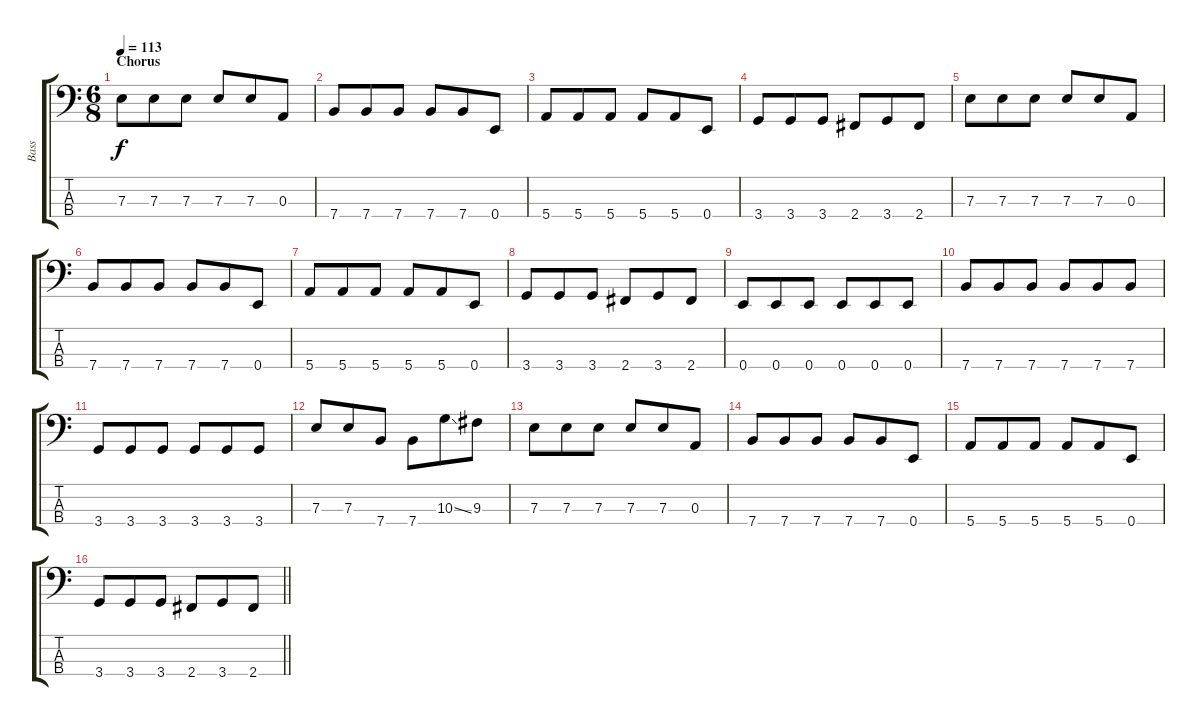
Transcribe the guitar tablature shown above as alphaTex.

\track ("Bass" "Bass") {instrument electricbassfinger}
\staff {score tabs}
\tuning (G2 D2 A1 E1) {hide}
\ts (6 8)
\section ("" "Chorus")
\tempo 113
\clef f4
\ks c
7.3.8{dy f} 7.3.8 7.3.8 7.3.8 7.3.8 0.3.8 |
7.4.8 7.4.8 7.4.8 7.4.8 7.4.8 0.4.8 |
5.4.8 5.4.8 5.4.8 5.4.8 5.4.8 0.4.8 |
3.4.8 3.4.8 3.4.8 2.4.8 3.4.8 2.4.8 |
7.3.8 7.3.8 7.3.8 7.3.8 7.3.8 0.3.8 |
7.4.8 7.4.8 7.4.8 7.4.8 7.4.8 0.4.8 |
5.4.8 5.4.8 5.4.8 5.4.8 5.4.8 0.4.8 |
3.4.8 3.4.8 3.4.8 2.4.8 3.4.8 2.4.8 |
0.4.8 0.4.8 0.4.8 0.4.8 0.4.8 0.4.8 |
7.4.8 7.4.8 7.4.8 7.4.8 7.4.8 7.4.8 |
3.4.8 3.4.8 3.4.8 3.4.8 3.4.8 3.4.8 |
7.3.8 7.3.8 7.4.8 7.4.8 10.3{ss}.8 9.3.8 |
7.3.8 7.3.8 7.3.8 7.3.8 7.3.8 0.3.8 |
7.4.8 7.4.8 7.4.8 7.4.8 7.4.8 0.4.8 |
5.4.8 5.4.8 5.4.8 5.4.8 5.4.8 0.4.8 |
\barLineRight lightlight
3.4.8 3.4.8 3.4.8 2.4.8 3.4.8 2.4.8
